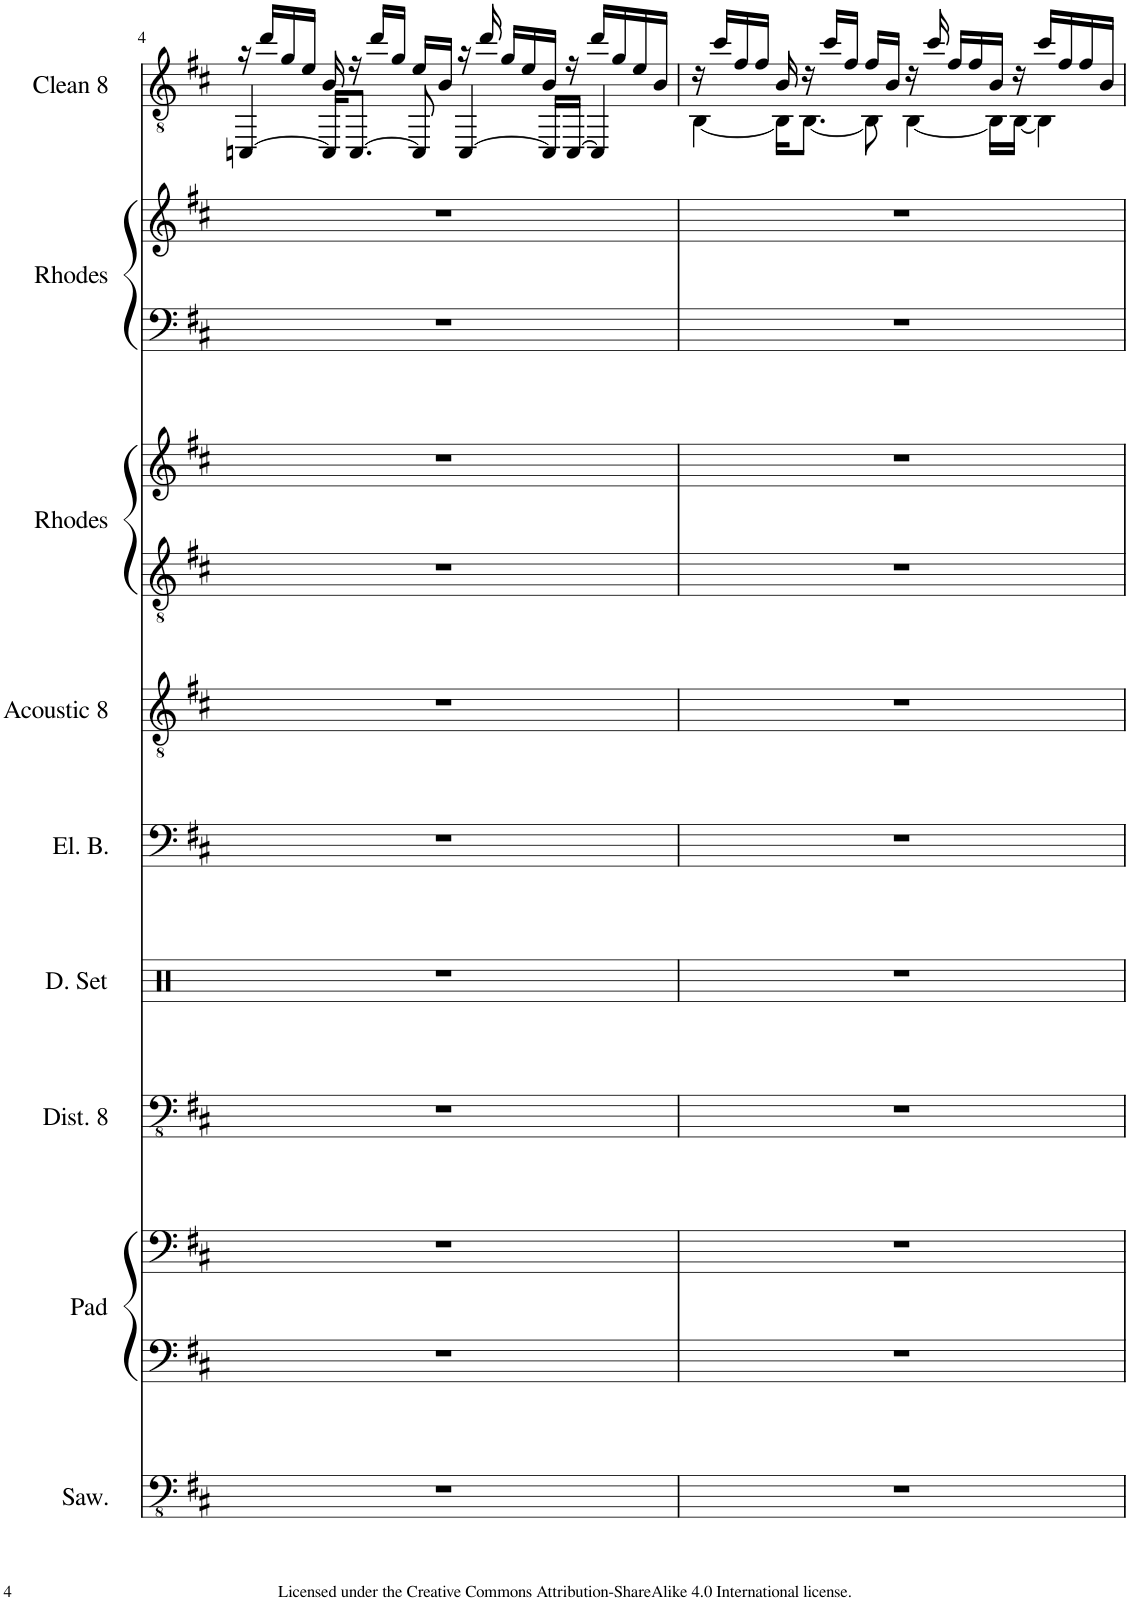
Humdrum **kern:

**kern	**kern	**kern	**kern	**kern	**kern	**kern	**kern	**kern	**kern	**kern	**kern
*part9	*part8	*part8	*part7	*part6	*part5	*part4	*part3	*part3	*part2	*part2	*part1
*staff12	*staff11	*staff10	*staff9	*staff8	*staff7	*staff6	*staff5	*staff4	*staff3	*staff2	*staff1
*I"Sawtooth	*I"Pad Synth	*	*I"Distorted 8-str. Guitar	*I"Drumset	*I"Electric Bass	*I"Acoustic 8-str. Guitar	*I"Rhodes Piano	*	*I"Rhodes Piano	*	*I"Electric 8-str. Guitar
*I'Saw.	*I'Pad	*	*I'Dist. 8	*I'D. Set	*I'El. B.	*I'Acoustic 8	*I'Rhodes	*	*I'Rhodes	*	*
!!LO:PB:g=z
*clefFv4	*clefF4	*clefF4	*clefFv4	*clefX	*clefF4	*clefGv2	*clefGv2	*clefG2	*clefF4	*clefG2	*clefGv2
*	*	*	*	*	*Trd7c12	*	*	*	*	*	*
*k[f#c#]	*k[f#c#]	*k[f#c#]	*k[f#c#]	*k[]	*k[f#c#]	*k[f#c#]	*k[f#c#]	*k[f#c#]	*k[f#c#]	*k[f#c#]	*k[f#c#]
*M5/4	*M5/4	*M5/4	*M5/4	*M5/4	*M5/4	*M5/4	*M5/4	*M5/4	*M5/4	*M5/4	*M5/4
=4	=4	=4	=4	=4	=4	=4	=4	=4	=4	=4	=4
*	*	*	*	*	*	*	*	*	*	*	*^
4%5r	4%5r	4%5r	4%5r	4%5r	4%5r	4%5r	4%5r	4%5r	4%5r	4%5r	16r	[4CCn/
.	.	.	.	.	.	.	.	.	.	.	16dd/LL	.
.	.	.	.	.	.	.	.	.	.	.	16g/	.
.	.	.	.	.	.	.	.	.	.	.	16e/JJ	.
.	.	.	.	.	.	.	.	.	.	.	16B/	16CC/KL]
.	.	.	.	.	.	.	.	.	.	.	16r	[8.CC/J
.	.	.	.	.	.	.	.	.	.	.	16dd/LL	.
.	.	.	.	.	.	.	.	.	.	.	16g/JJ	.
.	.	.	.	.	.	.	.	.	.	.	16e/LL	8CC/]
.	.	.	.	.	.	.	.	.	.	.	16B/JJ	.
.	.	.	.	.	.	.	.	.	.	.	16r	[4CC/
.	.	.	.	.	.	.	.	.	.	.	16dd/	.
.	.	.	.	.	.	.	.	.	.	.	16g/LL	.
.	.	.	.	.	.	.	.	.	.	.	16e/	.
.	.	.	.	.	.	.	.	.	.	.	16B/JJ	16CC/LL]
.	.	.	.	.	.	.	.	.	.	.	16r	[16CC/JJ
.	.	.	.	.	.	.	.	.	.	.	16dd/LL	4CC/]
.	.	.	.	.	.	.	.	.	.	.	16g/	.
.	.	.	.	.	.	.	.	.	.	.	16e/	.
.	.	.	.	.	.	.	.	.	.	.	16B/JJ	.
=5	=5	=5	=5	=5	=5	=5	=5	=5	=5	=5	=5	=5
4%5r	4%5r	4%5r	4%5r	4%5r	4%5r	4%5r	4%5r	4%5r	4%5r	4%5r	16r	[4BB\
.	.	.	.	.	.	.	.	.	.	.	16cc#/LL	.
.	.	.	.	.	.	.	.	.	.	.	16f#/	.
.	.	.	.	.	.	.	.	.	.	.	16f#/JJ	.
.	.	.	.	.	.	.	.	.	.	.	16B/	16BB\KL]
.	.	.	.	.	.	.	.	.	.	.	16r	[8.BB\J
.	.	.	.	.	.	.	.	.	.	.	16cc#/LL	.
.	.	.	.	.	.	.	.	.	.	.	16f#/JJ	.
.	.	.	.	.	.	.	.	.	.	.	16f#/LL	8BB\]
.	.	.	.	.	.	.	.	.	.	.	16B/JJ	.
.	.	.	.	.	.	.	.	.	.	.	16r	[4BB\
.	.	.	.	.	.	.	.	.	.	.	16cc#/	.
.	.	.	.	.	.	.	.	.	.	.	16f#/LL	.
.	.	.	.	.	.	.	.	.	.	.	16f#/	.
.	.	.	.	.	.	.	.	.	.	.	16B/JJ	16BB\LL]
.	.	.	.	.	.	.	.	.	.	.	16r	[16BB\JJ
.	.	.	.	.	.	.	.	.	.	.	16cc#/LL	4BB\]
.	.	.	.	.	.	.	.	.	.	.	16f#/	.
.	.	.	.	.	.	.	.	.	.	.	16f#/	.
.	.	.	.	.	.	.	.	.	.	.	16B/JJ	.
*	*	*	*	*	*	*	*	*	*	*	*v	*v
=	=	=	=	=	=	=	=	=	=	=	=
*-	*-	*-	*-	*-	*-	*-	*-	*-	*-	*-	*-
